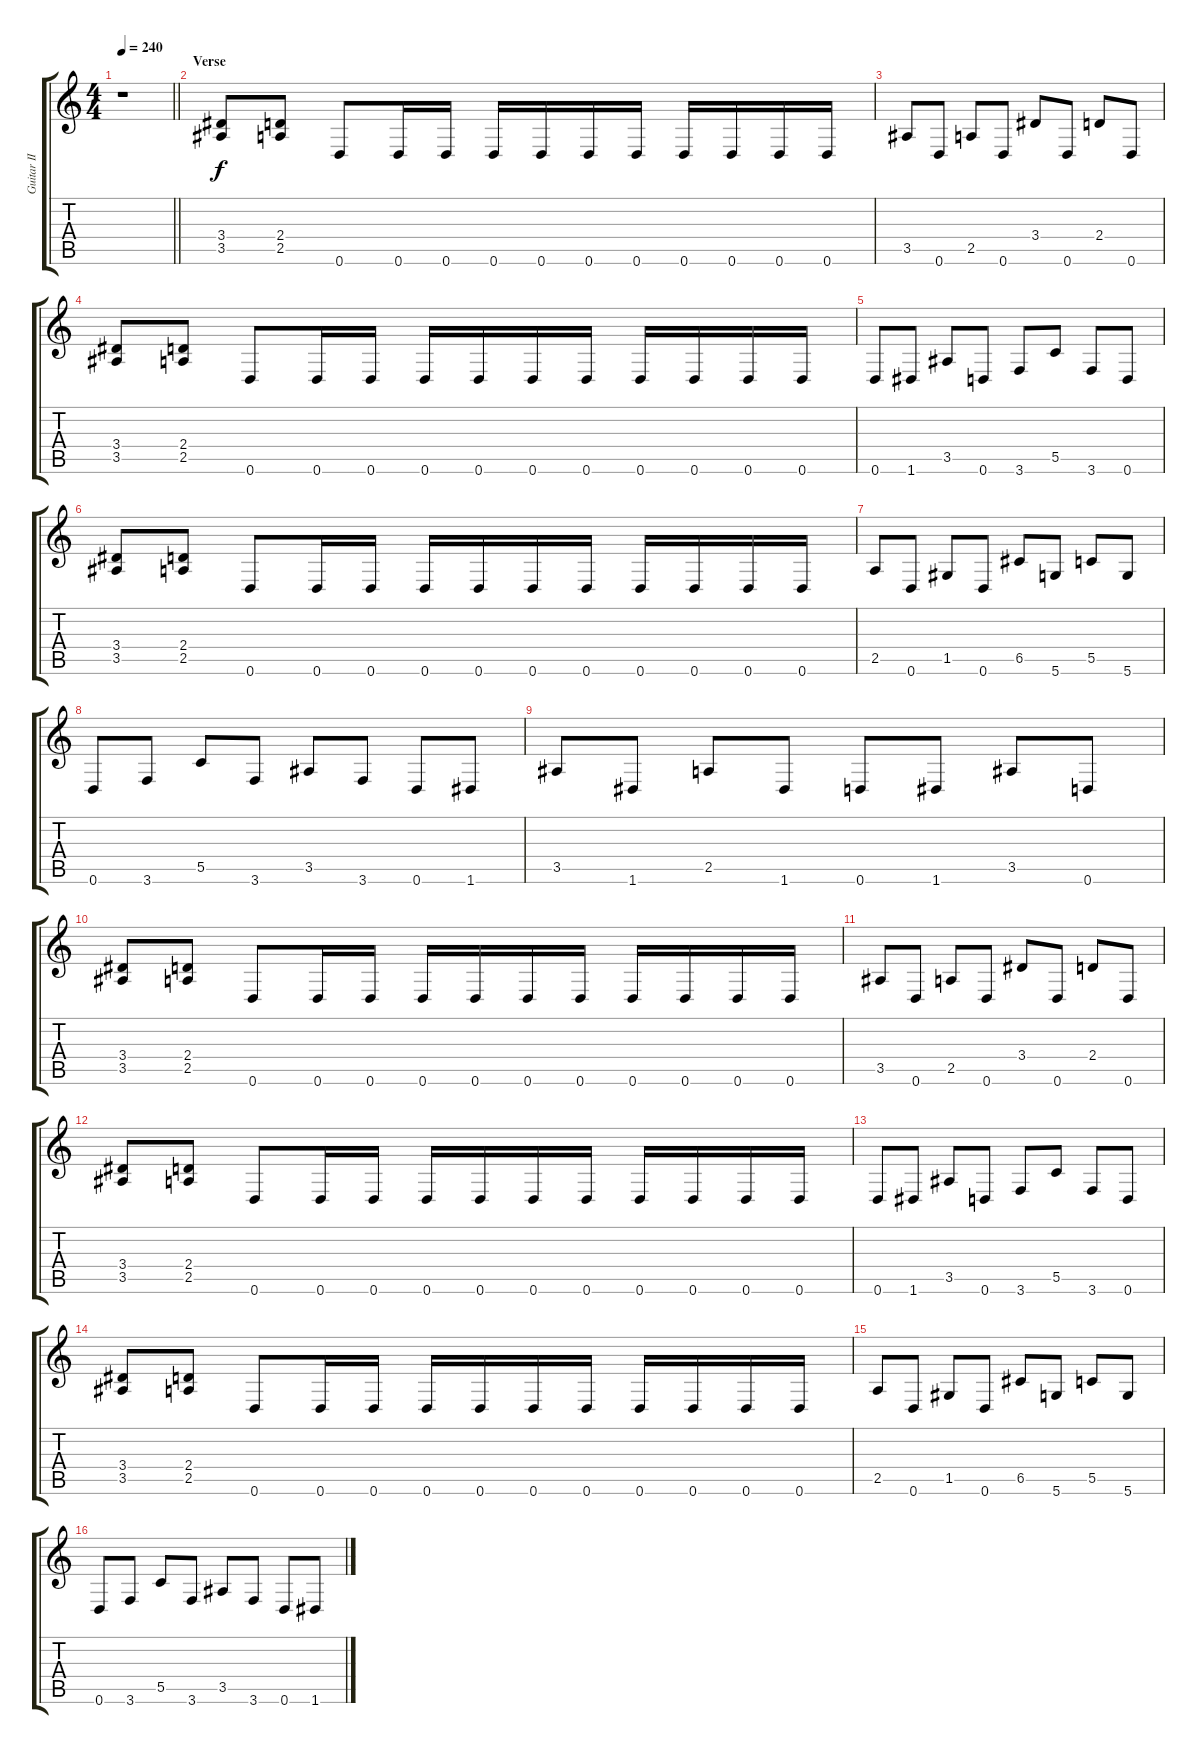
\track ("Guitar II" "Guitar II") {instrument distortionguitar}
\staff {score tabs}
\tuning (D4 A3 F3 C3 G2 D2) {hide}
\ts (4 4)
\tempo 240
\clef g2
\barLineRight lightlight
\ks c
r.1{dy f} |
\section ("" "Verse")
(3.4 3.5).8 (2.4 2.5).8 0.6.8 0.6.16 0.6.16 0.6.16 0.6.16 0.6.16 0.6.16 0.6.16 0.6.16 0.6.16 0.6.16 |
3.5.8 0.6.8 2.5.8 0.6.8 3.4.8 0.6.8 2.4.8 0.6.8 |
(3.4 3.5).8 (2.4 2.5).8 0.6.8 0.6.16 0.6.16 0.6.16 0.6.16 0.6.16 0.6.16 0.6.16 0.6.16 0.6.16 0.6.16 |
0.6.8 1.6.8 3.5.8 0.6.8 3.6.8 5.5.8 3.6.8 0.6.8 |
(3.4 3.5).8 (2.4 2.5).8 0.6.8 0.6.16 0.6.16 0.6.16 0.6.16 0.6.16 0.6.16 0.6.16 0.6.16 0.6.16 0.6.16 |
2.5.8 0.6.8 1.5.8 0.6.8 6.5.8 5.6.8 5.5.8 5.6.8 |
0.6.8 3.6.8 5.5.8 3.6.8 3.5.8 3.6.8 0.6.8 1.6.8 |
3.5.8 1.6.8 2.5.8 1.6.8 0.6.8 1.6.8 3.5.8 0.6.8 |
(3.4 3.5).8 (2.4 2.5).8 0.6.8 0.6.16 0.6.16 0.6.16 0.6.16 0.6.16 0.6.16 0.6.16 0.6.16 0.6.16 0.6.16 |
3.5.8 0.6.8 2.5.8 0.6.8 3.4.8 0.6.8 2.4.8 0.6.8 |
(3.4 3.5).8 (2.4 2.5).8 0.6.8 0.6.16 0.6.16 0.6.16 0.6.16 0.6.16 0.6.16 0.6.16 0.6.16 0.6.16 0.6.16 |
0.6.8 1.6.8 3.5.8 0.6.8 3.6.8 5.5.8 3.6.8 0.6.8 |
(3.4 3.5).8 (2.4 2.5).8 0.6.8 0.6.16 0.6.16 0.6.16 0.6.16 0.6.16 0.6.16 0.6.16 0.6.16 0.6.16 0.6.16 |
2.5.8 0.6.8 1.5.8 0.6.8 6.5.8 5.6.8 5.5.8 5.6.8 |
0.6.8 3.6.8 5.5.8 3.6.8 3.5.8 3.6.8 0.6.8 1.6.8
